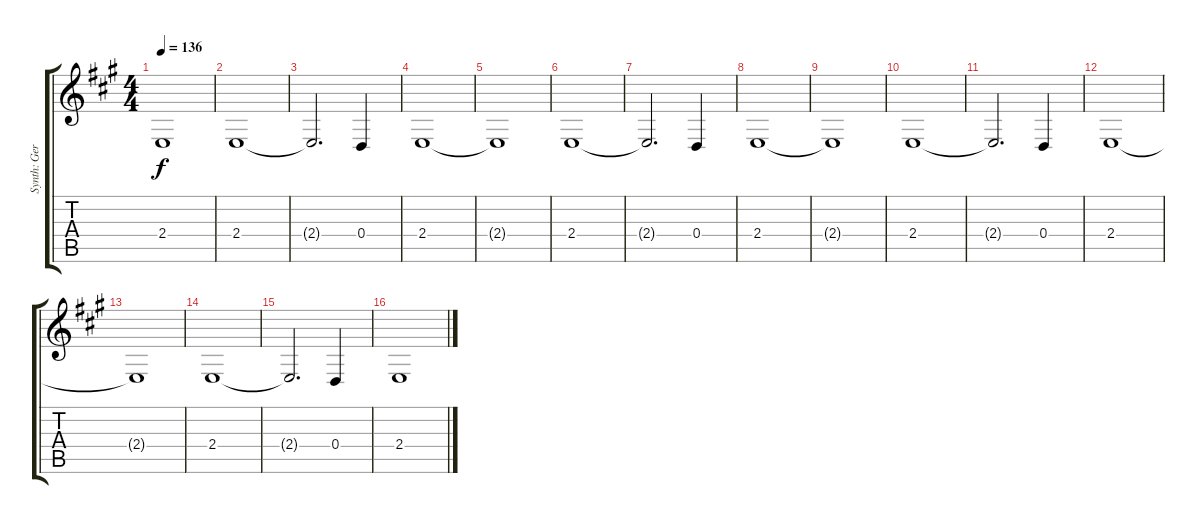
\track ("Synth: Gerald" "Synth: Ger") {instrument stringensemble1}
\staff {score tabs}
\tuning (E4 B3 G3 D3 A2 E2) {hide}
\ts (4 4)
\tempo 136
\clef g2
\ks a
2.4{t}.1{dy f} |
2.4.1 |
2.4{t}.2{d} 0.4.4 |
2.4.1 |
2.4{t}.1 |
2.4.1 |
2.4{t}.2{d} 0.4.4 |
2.4.1 |
2.4{t}.1 |
2.4.1 |
2.4{t}.2{d} 0.4.4 |
2.4.1 |
2.4{t}.1 |
2.4.1 |
2.4{t}.2{d} 0.4.4 |
2.4.1
